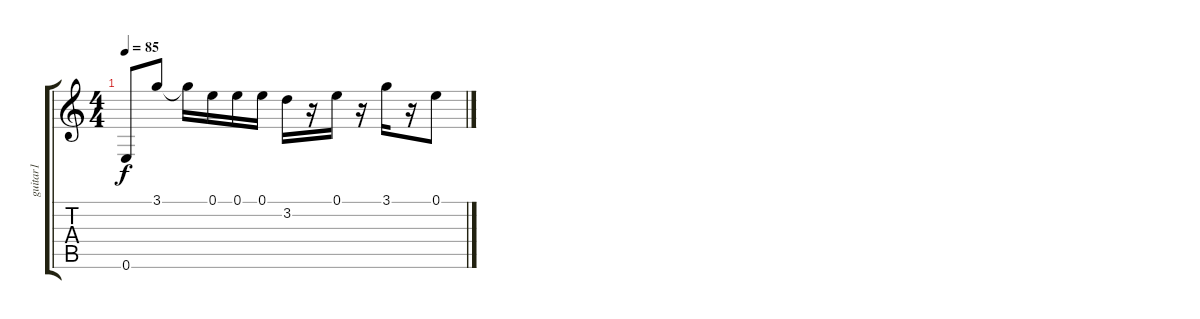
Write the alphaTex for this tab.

\track ("guitar1" "guitar1") {instrument electricguitarjazz}
\staff {score tabs}
\tuning (E4 B3 G3 D3 A2 E2) {hide}
\ts (4 4)
\tempo 85
\clef g2
\ks c
0.6.8{dy f} 3.1.8 3.1{t}.16 0.1.16 0.1.16 0.1.16 3.2.16 r.16 0.1.16 r.16 3.1.16 r.16 0.1.8
